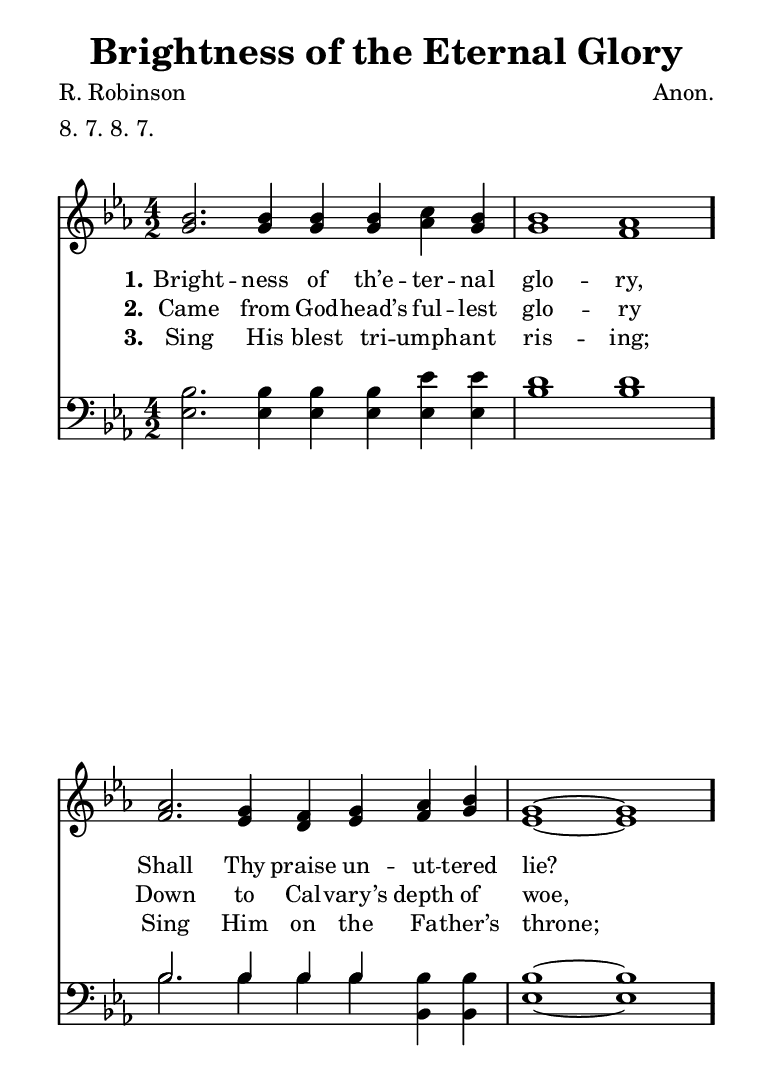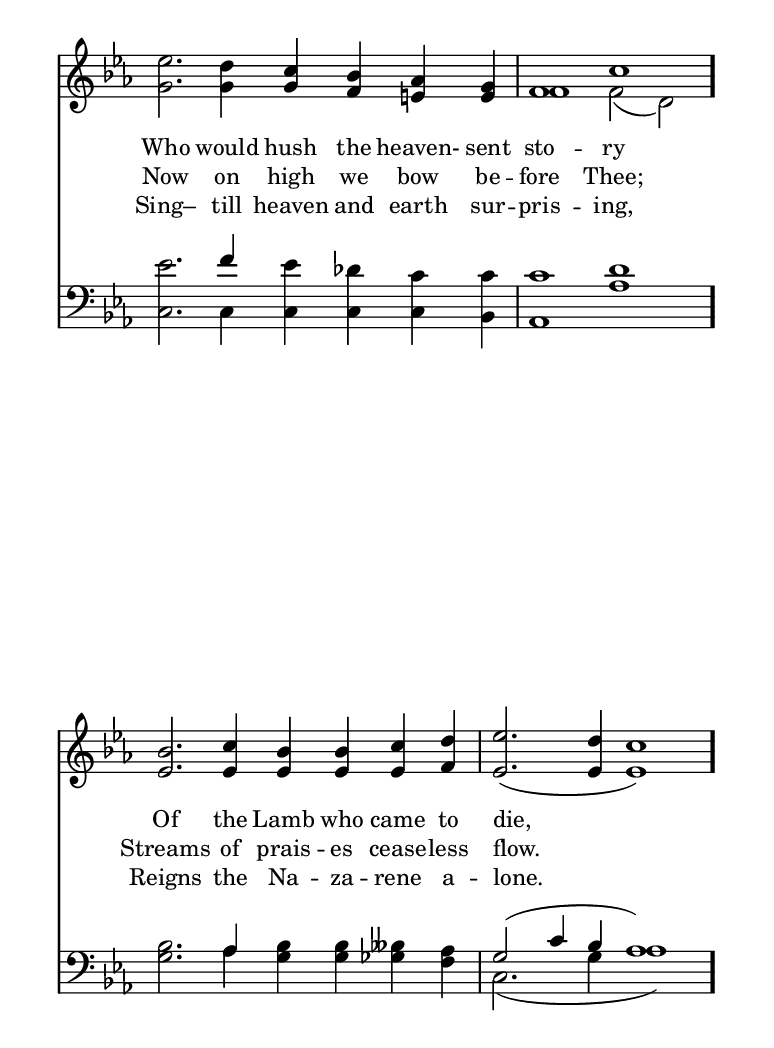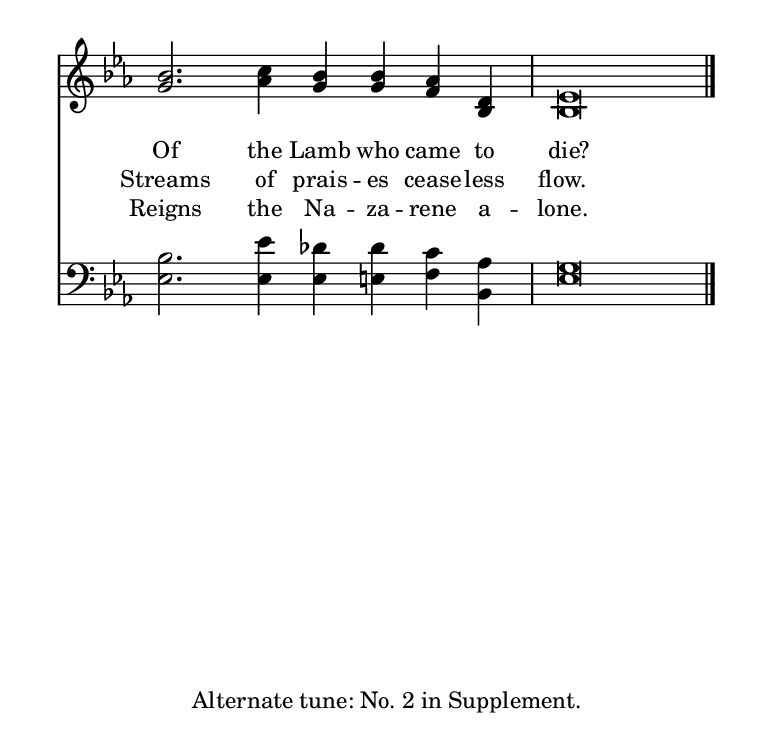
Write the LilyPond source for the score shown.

\include "common/global.ily"
\paper {
  \include "common/paper.ily"
  ragged-last-bottom = ##t
  systems-per-page = ##f
  system-system-spacing.padding = 8
}

\header{
  hymnnumber = "152"
  title = "Brightness of the Eternal Glory"
  tunename = "Hamilton"
  meter = "8. 7. 8. 7."
  poet = "R. Robinson"
  composer = "Anon."
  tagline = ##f
}

global = {
  \include "common/overrides.ily"
  \override Staff.TimeSignature.style = #'numbered
  \time 4/2
  \override Score.MetronomeMark.transparent = ##t % hide all fermata changes too
  \tempo 2=80
  \key ees \major
  \autoBeamOff
}

notesSoprano = {
\global
\relative c'' {

  bes2. bes4 bes bes c bes | bes1 aes |
  aes2. g4 f g aes bes | g1 ~ g |
  ees'2. d4 c bes aes g | f1 c' |
  bes2. c4 bes bes c d | ees2.( d4 c1) |
  bes2. c4 bes bes aes d, | ees\breve

  \bar "|."

}
}

notesAlto = {
\global
\relative e' {

  g2. g4 g g aes g | g1 f |
  f2. ees4 d ees f g | ees1 ~ ees |
  g2. g4 g f e e | f1 f2( d) |
  ees2. ees4 ees ees ees f | ees2.( ees4  ees1) |
  g2. aes4 g g f bes, | bes\breve

}
}

notesTenor = {
\global
\relative a {

  bes2. bes4 bes bes ees ees | d1 d |
  bes2. bes4 bes bes bes bes | bes1 ~ bes |
  ees2. f4 ees des c c | c1 d |
  bes2. aes4 bes bes beses aes | g2( c4 bes aes1) |
  bes2. ees4 des des c aes | g\breve

}
}

notesBass = {
\global
\relative f {

  ees2. ees4 ees ees ees ees | bes'1 bes |
  bes2. bes4 bes bes bes, bes | ees1 ~ ees |
  c2. c4 c c c bes | aes1 aes' |
  g2. aes4 g g ges f | c2.( g'4 aes1) |
  ees2. ees4 ees e f bes, | ees\breve

}
}

wordsA = \lyricmode {
\set stanza = "1."

Bright -- ness of th’e -- ter -- nal glo -- ry, \bar "."
Shall Thy praise un -- ut -- tered lie?__ \bar "."
Who would hush the heaven- sent sto -- ry__ \bar "."
%{HIDE>%}Of the Lamb who came to die,__ \bar "." %{<HIDE%}
Of the Lamb who came to die? \bar "."

}

wordsB = \lyricmode {
\set stanza = "2."

Came from God -- head’s ful -- lest glo -- ry
Down to Cal -- vary’s depth of woe,__
Now on high we bow be -- fore Thee;__
%{HIDE>%}Streams of prais -- es cease -- less flow.__ %{<HIDE%}
Streams of prais -- es cease -- less flow.__

}

wordsC = \lyricmode {
\set stanza = "3."

Sing His blest tri -- umph -- ant ris -- ing;
Sing Him on the Fa -- ther’s throne;
Sing– till heaven and earth sur -- pris -- ing,__
%{HIDE>%}Reigns the Na -- za -- rene a -- lone.__ %{<HIDE%}
Reigns the Na -- za -- rene a -- lone.__

}

\score {
  \context ChoirStaff <<
    \context Staff = upper <<
      \set Staff.autoBeaming = ##f
      \set ChoirStaff.systemStartDelimiter = #'SystemStartBar
      \set ChoirStaff.printPartCombineTexts = ##f
      \partcombine #'(2 . 9) \notesSoprano \notesAlto
      \context NullVoice = sopranos { \voiceOne << \notesSoprano >> }
      \context NullVoice = altos { \voiceTwo << \notesAlto >> }
      \context Lyrics = one   \lyricsto sopranos \wordsA
      \context Lyrics = two   \lyricsto sopranos \wordsB
      \context Lyrics = three \lyricsto sopranos \wordsC
    >>
    \context Staff = men <<
      \set Staff.autoBeaming = ##f
      \clef bass
      \set ChoirStaff.printPartCombineTexts = ##f
      \partcombine #'(2 . 9) \notesTenor \notesBass
      \context NullVoice = tenors { \voiceOne << \notesTenor >> }
      \context NullVoice = basses { \voiceTwo << \notesBass >> }
    >>
  >>
  \layout {
    \include "common/layout.ily"
  }
  \midi{
    \include "common/midi.ily"
  }
}

\noPageBreak \markup { \vspace #2 \fill-line { \raise #2 \line { Alternate tune: No. 2 in Supplement. } } }

\version "2.19.49"  % necessary for upgrading to future LilyPond versions.

% vi:set et ts=2 sw=2 ai nocindent syntax=lilypond:
